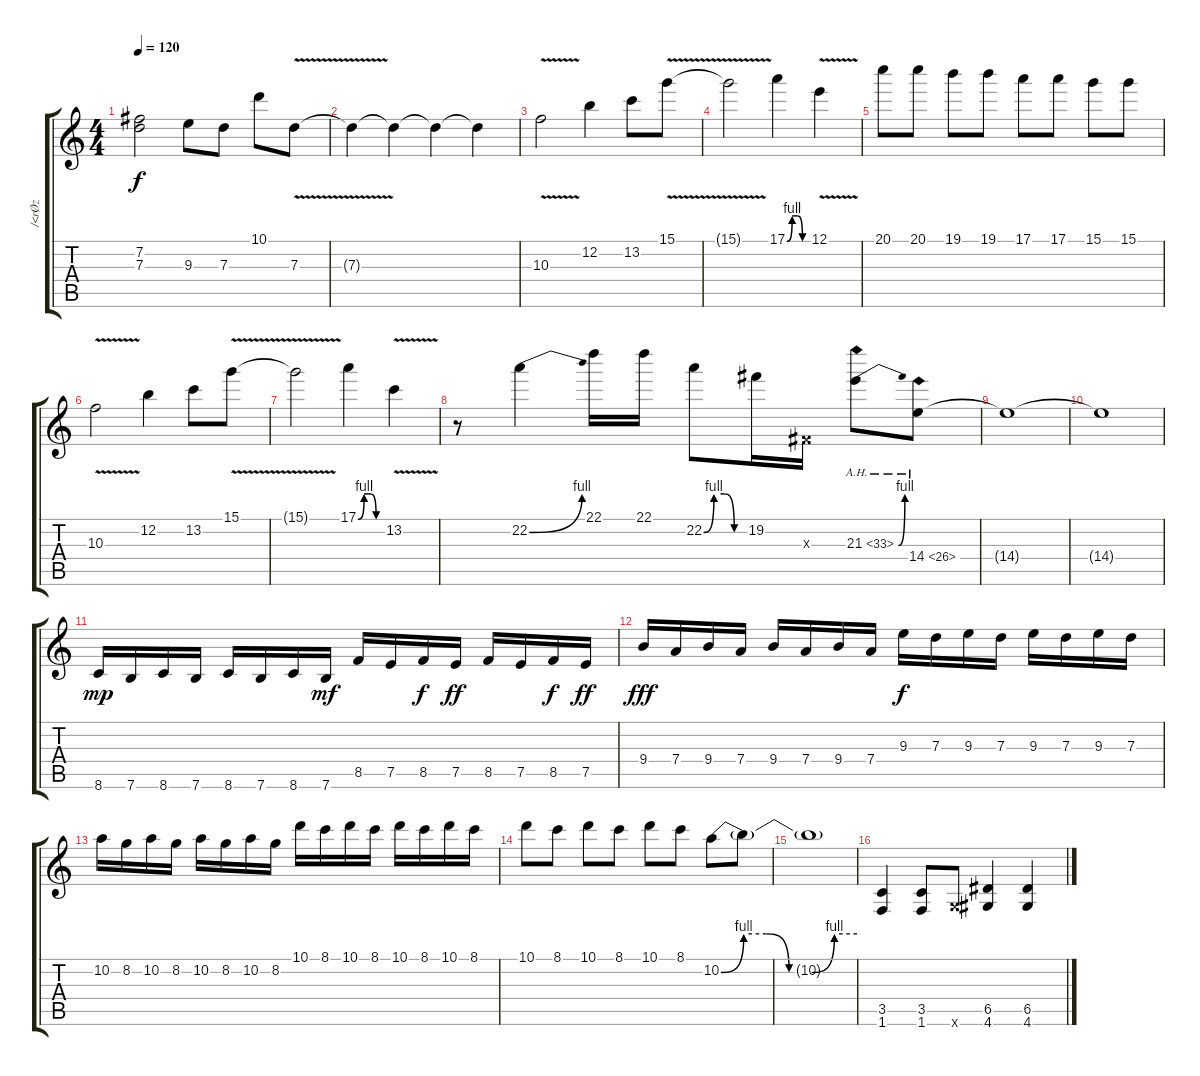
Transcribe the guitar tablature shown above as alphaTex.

\track ("/<rØz" "/<rØz") {instrument distortionguitar}
\staff {score tabs}
\tuning (E4 B3 G3 D3 A2 E2) {hide}
\ts (4 4)
\tempo 120
\clef g2
\ks c
(7.2 7.3).2{dy f} 9.3.8 7.3.8 10.1.8 7.3{v}.8 |
7.3{t}.4 7.3{t}.4 7.3{t}.4 7.3{t}.4 |
10.3{v}.2 12.2.4 13.2.8 15.1{v}.8 |
15.1{t}.2 17.1{be (custom 0 0 15 4 30 4 45 0 60 0)}.4 12.1{v}.4 |
20.1.8 20.1.8 19.1.8 19.1.8 17.1.8 17.1.8 15.1.8 15.1.8 |
10.3{v}.2 12.2.4 13.2.8 15.1{v}.8 |
15.1{t}.2 17.1{be (custom 0 0 15 4 30 4 45 0 60 0)}.4 13.2{v}.4 |
r.8 22.2{be (bend 0 0 60 4)}.4 22.1.16 22.1.16 22.2{be (custom 0 0 15 4 30 4 45 0 60 0)}.8 19.2.16 -1.3{x}.16 21.3{be (bend 0 0 60 4) ah 12}.8 14.4{ah 12}.8{volume 13} |
14.4{t}.1 |
14.4{t}.1 |
8.6.16{dy mp} 7.6.16 8.6.16 7.6.16 8.6.16 7.6.16 8.6.16 7.6.16{dy mf} 8.5.16 7.5.16 8.5.16{dy f} 7.5.16{dy ff} 8.5.16 7.5.16 8.5.16{dy f} 7.5.16{dy ff} |
9.4.16{dy fff} 7.4.16 9.4.16 7.4.16 9.4.16 7.4.16 9.4.16 7.4.16 9.3.16{dy f} 7.3.16 9.3.16 7.3.16 9.3.16 7.3.16 9.3.16 7.3.16 |
10.2.16 8.2.16 10.2.16 8.2.16 10.2.16 8.2.16 10.2.16 8.2.16 10.1.16 8.1.16 10.1.16 8.1.16 10.1.16 8.1.16 10.1.16 8.1.16 |
10.1.8 8.1.8 10.1.8 8.1.8 10.1.8 8.1.8 10.2{be (custom 0 0 10 4 20 4 30 0 40 0 50 4 60 4)}.8 10.2{t}.8 |
10.2{t}.1 |
(3.5 1.6).4 (3.5 1.6).8 3.6{x}.8 (6.5 4.6).4 (6.5 4.6).4
